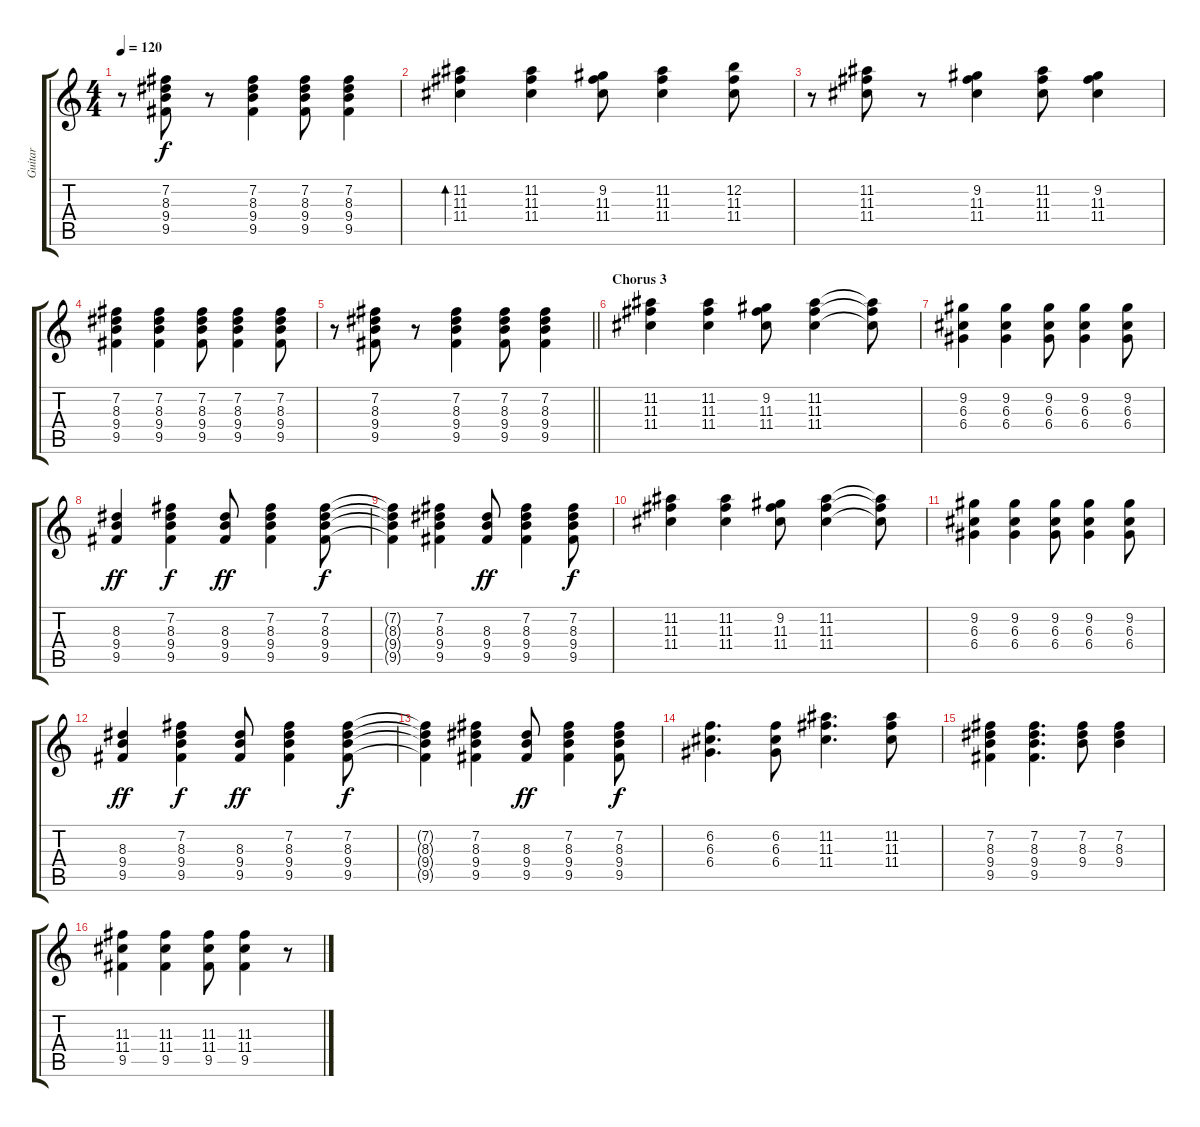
\track ("Guitar" "Guitar") {instrument electricguitarclean}
\staff {score tabs}
\tuning (E4 B3 G3 D3 A2 E2) {hide}
\ts (4 4)
\tempo 120
\clef g2
\ks c
r.8{dy f} (7.2 8.3 9.4 9.5).8 r.8 (7.2 8.3 9.4 9.5).4 (7.2 8.3 9.4 9.5).8 (7.2 8.3 9.4 9.5).4 |
(11.2 11.3 11.4).4{bd 60} (11.2 11.3 11.4).4 (9.2 11.3 11.4).8 (11.2 11.3 11.4).4 (12.2 11.3 11.4).8 |
r.8 (11.2 11.3 11.4).8 r.8 (9.2 11.3 11.4).4 (11.2 11.3 11.4).8 (9.2 11.3 11.4).4 |
(7.2 8.3 9.4 9.5).4 (7.2 8.3 9.4 9.5).4 (7.2 8.3 9.4 9.5).8 (7.2 8.3 9.4 9.5).4 (7.2 8.3 9.4 9.5).8 |
\barLineRight lightlight
r.8 (7.2 8.3 9.4 9.5).8 r.8 (7.2 8.3 9.4 9.5).4 (7.2 8.3 9.4 9.5).8 (7.2 8.3 9.4 9.5).4 |
\section ("" "Chorus 3")
(11.2 11.3 11.4).4 (11.2 11.3 11.4).4 (9.2 11.3 11.4).8 (11.2 11.3 11.4).4 (11.2{t} 11.3{t} 11.4{t}).8 |
(9.2 6.3 6.4).4 (9.2 6.3 6.4).4 (9.2 6.3 6.4).8 (9.2 6.3 6.4).4 (9.2 6.3 6.4).8 |
(8.3 9.4 9.5).4{dy ff} (7.2 8.3 9.4 9.5).4{dy f} (8.3 9.4 9.5).8{dy ff} (7.2 8.3 9.4 9.5).4 (7.2 8.3 9.4 9.5).8{dy f} |
(7.2{t} 8.3{t} 9.4{t} 9.5{t}).4 (7.2 8.3 9.4 9.5).4 (8.3 9.4 9.5).8{dy ff} (7.2 8.3 9.4 9.5).4 (7.2 8.3 9.4 9.5).8{dy f} |
(11.2 11.3 11.4).4 (11.2 11.3 11.4).4 (9.2 11.3 11.4).8 (11.2 11.3 11.4).4 (11.2{t} 11.3{t} 11.4{t}).8 |
(9.2 6.3 6.4).4 (9.2 6.3 6.4).4 (9.2 6.3 6.4).8 (9.2 6.3 6.4).4 (9.2 6.3 6.4).8 |
(8.3 9.4 9.5).4{dy ff} (7.2 8.3 9.4 9.5).4{dy f} (8.3 9.4 9.5).8{dy ff} (7.2 8.3 9.4 9.5).4 (7.2 8.3 9.4 9.5).8{dy f} |
(7.2{t} 8.3{t} 9.4{t} 9.5{t}).4 (7.2 8.3 9.4 9.5).4 (8.3 9.4 9.5).8{dy ff} (7.2 8.3 9.4 9.5).4 (7.2 8.3 9.4 9.5).8{dy f} |
(6.2 6.3 6.4).4{d} (6.2 6.3 6.4).8 (11.2 11.3 11.4).4{d} (11.2 11.3 11.4).8 |
(7.2 8.3 9.4 9.5).4 (7.2 8.3 9.4 9.5).4{d} (7.2 8.3 9.4).8 (7.2 8.3 9.4).4 |
(11.3 11.4 9.5).4 (11.3 11.4 9.5).4 (11.3 11.4 9.5).8 (11.3 11.4 9.5).4 r.8
